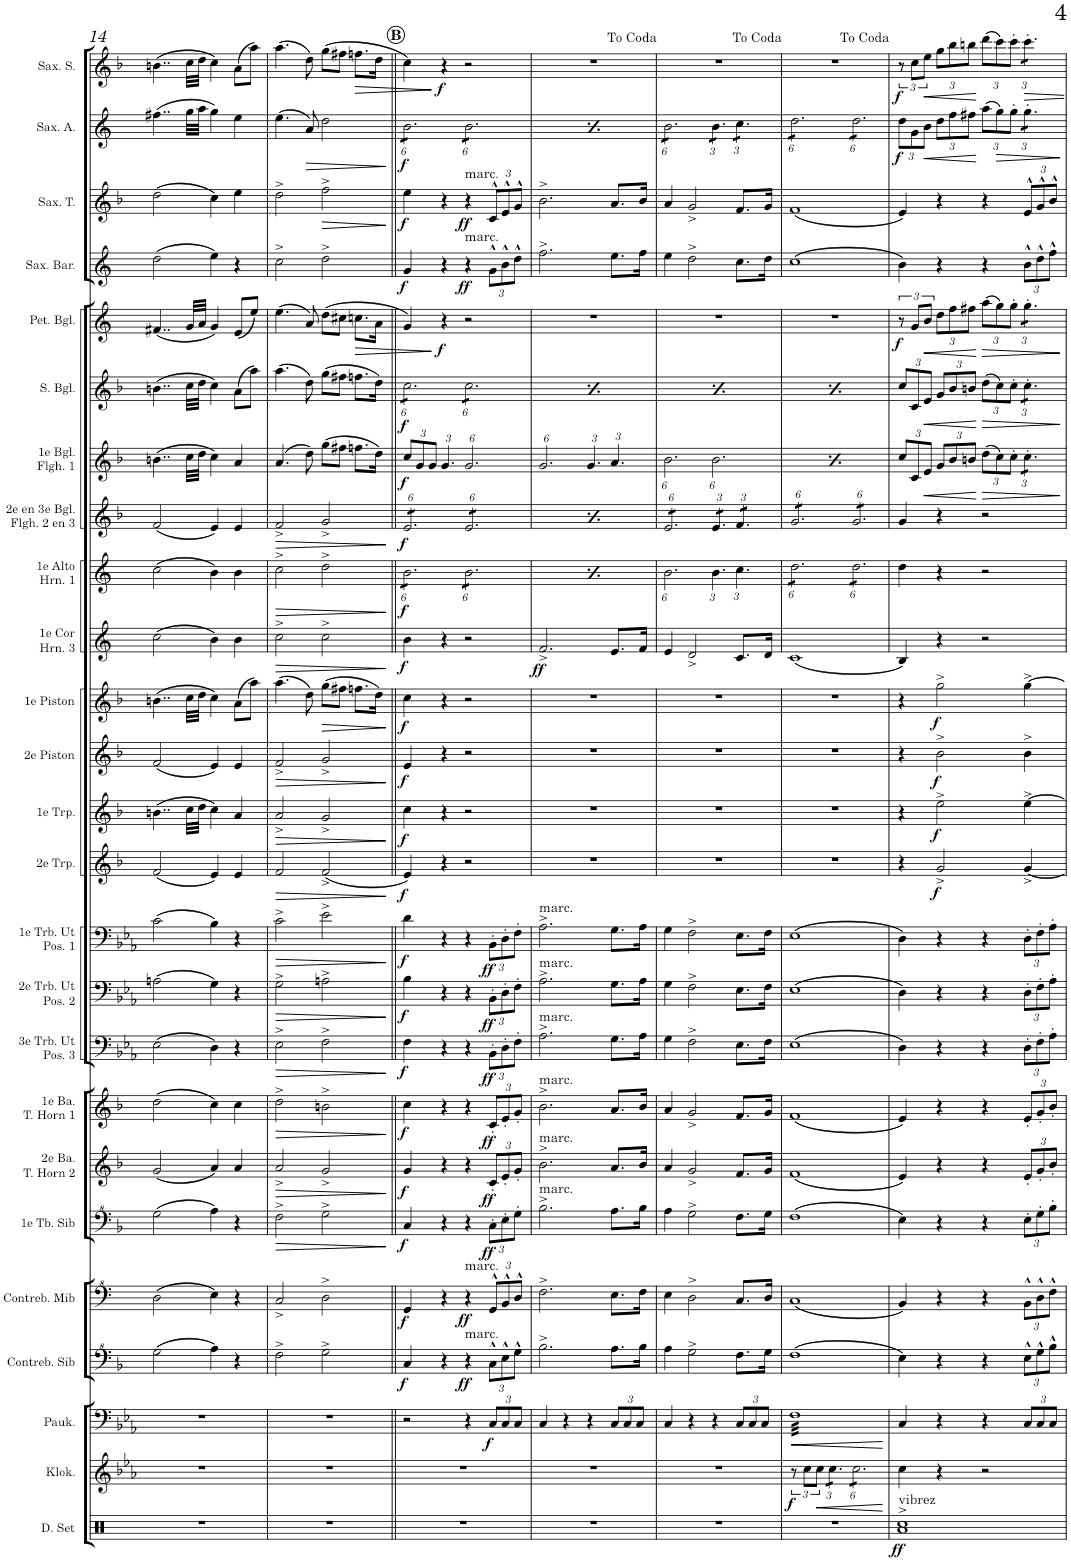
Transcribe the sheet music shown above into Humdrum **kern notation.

**kern	**dynam	**kern	**dynam	**kern	**dynam	**kern	**dynam	**kern	**dynam	**kern	**dynam	**kern	**dynam	**kern	**dynam	**kern	**dynam	**kern	**dynam	**kern	**dynam	**kern	**dynam	**kern	**dynam	**kern	**dynam	**kern	**dynam	**kern	**dynam	**kern	**dynam	**kern	**dynam	**kern	**dynam	**kern	**dynam	**kern	**dynam	**kern	**dynam	**kern	**dynam	**kern	**dynam	**kern	**dynam
*part25	*part25	*part24	*part24	*part23	*part23	*part22	*part22	*part21	*part21	*part20	*part20	*part19	*part19	*part18	*part18	*part17	*part17	*part16	*part16	*part15	*part15	*part14	*part14	*part13	*part13	*part12	*part12	*part11	*part11	*part10	*part10	*part9	*part9	*part8	*part8	*part7	*part7	*part6	*part6	*part5	*part5	*part4	*part4	*part3	*part3	*part2	*part2	*part1	*part1
*staff25	*staff25	*staff24	*staff24	*staff23	*staff23	*staff22	*staff22	*staff21	*staff21	*staff20	*staff20	*staff19	*staff19	*staff18	*staff18	*staff17	*staff17	*staff16	*staff16	*staff15	*staff15	*staff14	*staff14	*staff13	*staff13	*staff12	*staff12	*staff11	*staff11	*staff10	*staff10	*staff9	*staff9	*staff8	*staff8	*staff7	*staff7	*staff6	*staff6	*staff5	*staff5	*staff4	*staff4	*staff3	*staff3	*staff2	*staff2	*staff1	*staff1
*I"Grote Trom	*	*I"Tambour	*	*I"Pauken	*	*I"Contrebasse Sib	*	*I"Contrebasse Mib	*	*I"1e Tuba Sib	*	*I"2e Baryton Tenorhorn 2	*	*I"1e Baryton Tenorhorn 1	*	*I"3e Trombone Ut Posaune 3	*	*I"2e Trombone Ut Posaune 2	*	*I"1e Trombone Ut Posaune 1	*	*I"2e Trompet	*	*I"1e Trompet	*	*I"2e Piston	*	*I"1e Piston	*	*I"1e Cor Horn 3	*	*I"1e Alto Horn 1	*	*I"2e en 3e Bugle Flugelhorn 2 en 3	*	*I"1e Bugle Flugelhorn 1	*	*I"Solo Bugle Fanfare	*	*I"Petite Bugle	*	*I"Saxophoon Baryton	*	*I"Saxophoon Tenor	*	*I"Saxophoon Alt	*	*I"Saxophoon Sopraan	*
*	*	*	*	*I'Pauk.	*	*I'Contreb. Sib	*	*I'Contreb. Mib	*	*I'1e Tb. Sib	*	*I'2e Ba. T. Horn 2	*	*I'1e Ba. T. Horn 1	*	*I'3e Trb. Ut Pos. 3	*	*I'2e Trb. Ut Pos. 2	*	*I'1e Trb. Ut Pos. 1	*	*I'2e Trp.	*	*I'1e Trp.	*	*I'2e Piston	*	*I'1e Piston	*	*I'1e Cor Hrn. 3	*	*I'1e Alto Hrn. 1	*	*I'2e en 3e Bgl. Flgh. 2 en 3	*	*I'1e Bgl. Flgh. 1	*	*I'S. Bgl.	*	*I'Pet. Bgl.	*	*I'Sax. Bar.	*	*I'Sax. T.	*	*I'Sax. A.	*	*I'Sax. S.	*
!!LO:PB:g=z
*clefX	*	*clefG2	*	*clefF4	*	*clefF^4	*	*clefF^4	*	*clefF^4	*	*clefG2	*	*clefG2	*	*clefF4	*	*clefF4	*	*clefF4	*	*clefG2	*	*clefG2	*	*clefG2	*	*clefG2	*	*clefG2	*	*clefG2	*	*clefG2	*	*clefG2	*	*clefG2	*	*clefG2	*	*clefG2	*	*clefG2	*	*clefG2	*	*clefG2	*
*	*	*Trd-14c-24	*	*	*	*Trd15c26	*	*Trd12c21	*	*Trd8c14	*	*Trd8c14	*	*Trd8c14	*	*	*	*	*	*	*	*Trd1c2	*	*Trd1c2	*	*Trd1c2	*	*Trd1c2	*	*Trd5c9	*	*Trd5c9	*	*Trd1c2	*	*Trd1c2	*	*Trd1c2	*	*Trd-2c-3	*	*Trd12c21	*	*Trd8c14	*	*Trd5c9	*	*Trd1c2	*
*k[]	*	*k[b-e-a-]	*	*k[b-e-a-]	*	*k[b-]	*	*k[]	*	*k[b-]	*	*k[b-]	*	*k[b-]	*	*k[b-e-a-]	*	*k[b-e-a-]	*	*k[b-e-a-]	*	*k[b-]	*	*k[b-]	*	*k[b-]	*	*k[b-]	*	*k[]	*	*k[]	*	*k[b-]	*	*k[b-]	*	*k[b-]	*	*k[]	*	*k[]	*	*k[b-]	*	*k[]	*	*k[b-]	*
*M2/2	*	*M2/2	*	*M2/2	*	*M2/2	*	*M2/2	*	*M2/2	*	*M2/2	*	*M2/2	*	*M2/2	*	*M2/2	*	*M2/2	*	*M2/2	*	*M2/2	*	*M2/2	*	*M2/2	*	*M2/2	*	*M2/2	*	*M2/2	*	*M2/2	*	*M2/2	*	*M2/2	*	*M2/2	*	*M2/2	*	*M2/2	*	*M2/2	*
*met(c|)	*	*met(c|)	*	*met(c|)	*	*met(c|)	*	*met(c|)	*	*met(c|)	*	*met(c|)	*	*met(c|)	*	*met(c|)	*	*met(c|)	*	*met(c|)	*	*met(c|)	*	*met(c|)	*	*met(c|)	*	*met(c|)	*	*met(c|)	*	*met(c|)	*	*met(c|)	*	*met(c|)	*	*met(c|)	*	*met(c|)	*	*met(c|)	*	*met(c|)	*	*met(c|)	*	*met(c|)	*
=14	=14	=14	=14	=14	=14	=14	=14	=14	=14	=14	=14	=14	=14	=14	=14	=14	=14	=14	=14	=14	=14	=14	=14	=14	=14	=14	=14	=14	=14	=14	=14	=14	=14	=14	=14	=14	=14	=14	=14	=14	=14	=14	=14	=14	=14	=14	=14	=14	=14
1r	.	1r	.	1r	.	(2g\	.	(2d\	.	(2g\	.	(2g/	.	(2dd\	.	(2E-\	.	(2An\	.	(2c\	.	(2f/	.	(4..bn\	.	(2f/	.	(4..bn\	.	(2cc\	.	(2cc\	.	(2f/	.	(4..bn\	.	(4..bn\	.	(4..f#X/	.	(2dd\	.	(2dd\	.	(4..ff#X\	.	(4..bn\	.
.	.	.	.	.	.	.	.	.	.	.	.	.	.	.	.	.	.	.	.	.	.	.	.	32cc\LLL	.	.	.	32cc\LLL	.	.	.	.	.	.	.	32cc\LLL	.	32cc\LLL	.	32g/LLL	.	.	.	.	.	32gg\LLL	.	32cc\LLL	.
.	.	.	.	.	.	.	.	.	.	.	.	.	.	.	.	.	.	.	.	.	.	.	.	32dd\JJJ	.	.	.	32dd\JJJ	.	.	.	.	.	.	.	32dd\JJJ	.	32dd\JJJ	.	32a/JJJ	.	.	.	.	.	32aa\JJJ	.	32dd\JJJ	.
.	.	.	.	.	.	4a\)	.	4e\)	.	4a\)	.	4a/)	.	4cc\)	.	4D\)	.	4G\)	.	4B-\)	.	4e/)	.	4cc\)	.	4e/)	.	4cc\)	.	4b\)	.	4b\)	.	4e/)	.	4cc\)	.	4cc\)	.	4g/)	.	4ee\)	.	4cc\)	.	4gg\)	.	4cc\)	.
.	.	.	.	.	.	4r	.	4r	.	4r	.	4a/	.	4cc\	.	4r	.	4r	.	4r	.	4e/	.	4a/	.	4e/	.	(8a\L	.	4b\	.	4b\	.	4e/	.	4a/	.	(8a\L	.	(8e/L	.	4r	.	4ee\	.	4ee\	.	(8a\L	.
.	.	.	.	.	.	.	.	.	.	.	.	.	.	.	.	.	.	.	.	.	.	.	.	.	.	.	.	8aa\J)	.	.	.	.	.	.	.	.	.	8aa\J)	.	8ee/J)	.	.	.	.	.	.	.	8aa\J)	.
=15	=15	=15	=15	=15	=15	=15	=15	=15	=15	=15	=15	=15	=15	=15	=15	=15	=15	=15	=15	=15	=15	=15	=15	=15	=15	=15	=15	=15	=15	=15	=15	=15	=15	=15	=15	=15	=15	=15	=15	=15	=15	=15	=15	=15	=15	=15	=15	=15	=15
!	!	!	!	!	!	!	!	!	!	!	!LO:HP:b	!	!LO:HP:b	!	!LO:HP:b	!	!LO:HP:b	!	!LO:HP:b	!	!LO:HP:b	!	!LO:HP:b	!	!LO:HP:b	!	!LO:HP:b	!	!	!	!LO:HP:b	!	!LO:HP:b	!	!LO:HP:b	!	!	!	!	!	!	!	!	!	!	!	!	!	!
1r	.	1r	.	1r	.	2f^\	.	2c^/	.	2f^\	>	2a^/	>	2dd^\	>	2E-^\	>	2G^\	>	2c^\	>	2f/	>	2a^/	>	2f^/	>	(4.aa\	.	2cc^\	>	2cc^\	>	2f^/	>	(4.a/	.	(4.aa\	.	(4.ee\	.	2cc^\	.	2dd^\	.	(4.ee\	.	(4.aa\	.
!	!	!	!	!	!	!	!	!	!	!	!	!	!	!	!	!	!	!	!	!	!	!	!	!	!	!	!	!	!	!	!	!	!	!	!	!	!	!	!	!	!	!	!	!	!	!	!LO:HP:b	!	!
.	.	.	.	.	.	.	.	.	.	.	.	.	.	.	.	.	.	.	.	.	.	.	.	.	.	.	.	8dd\)	.	.	.	.	.	.	.	8dd\)	.	8dd\)	.	8a/)	.	.	.	.	.	8a/)	>	8dd\)	.
!	!	!	!	!	!	!	!	!	!	!	!	!	!	!	!	!	!	!	!	!	!	!	!	!	!	!	!	!	!LO:HP:b	!	!	!	!	!	!	!	!	!	!	!	!	!	!	!	!LO:HP:b	!	!	!	!
.	.	.	.	.	.	2g^\	.	2d^\	.	2g^\	.	2g^/	.	2bn^\	.	2F^\	.	2An^\	.	2e-^\	.	(2f^/	.	2g^/	.	2g^/	.	(8gg\L	>	2cc^\	.	2dd^\	.	2g^/	.	(8gg\L	.	(8gg\L	.	(8dd\L	.	2dd^\	.	2ff^\	>	2dd\	.	(8gg\L	.
.	.	.	.	.	.	.	.	.	.	.	.	.	.	.	.	.	.	.	.	.	.	.	.	.	.	.	.	8ff#X\J	.	.	.	.	.	.	.	8ff#X\J	.	8ff#X\J	.	8cc#X\J	.	.	.	.	.	.	.	8ff#X\J	.
!	!	!	!	!	!	!	!	!	!	!	!	!	!	!	!	!	!	!	!	!	!	!	!	!	!	!	!	!	!	!	!	!	!	!	!	!	!	!	!	!	!LO:HP:b	!	!	!	!	!	!	!	!LO:HP:b
.	.	.	.	.	.	.	.	.	.	.	.	.	.	.	.	.	.	.	.	.	.	.	.	.	.	.	.	8.ffn\L	.	.	.	.	.	.	.	8.ffn\L	.	8.ffn\L	.	8.ccn\L	>	.	.	.	.	.	.	8.ffn\L	>
.	.	.	.	.	.	.	.	.	.	.	.	.	.	.	.	.	.	.	.	.	.	.	.	.	.	.	.	16dd\Jk)	.	.	.	.	.	.	.	16dd\Jk)	.	16dd\Jk)	.	16a\Jk	.	.	.	.	.	.	.	16dd\Jk	.
.	.	.	.	.	.	.	.	.	.	.	]	.	]	.	]	.	]	.	]	.	]	.	]	.	]	.	]	.	]	.	]	.	]	.	]	.	.	.	.	.	.	.	.	.	]	.	]	.	.
!!LO:REH:place=s1:a:B:cj:enc=circle:fs=12:t=B
=16||	=16||	=16||	=16||	=16||	=16||	=16||	=16||	=16||	=16||	=16||	=16||	=16||	=16||	=16||	=16||	=16||	=16||	=16||	=16||	=16||	=16||	=16||	=16||	=16||	=16||	=16||	=16||	=16||	=16||	=16||	=16||	=16||	=16||	=16||	=16||	=16||	=16||	=16||	=16||	=16||	=16||	=16||	=16||	=16||	=16||	=16||	=16||	=16||	=16||
*	*	*	*	*	*	*	*	*	*	*	*	*	*	*	*	*	*	*	*	*	*	*	*	*	*	*	*	*	*	*	*	*	*	*	*	*Xbrackettup	*	*	*	*	*	*	*	*	*	*	*	*	*
!	!	!	!	!	!	!	!LO:DY:b	!	!LO:DY:b	!	!LO:DY:b	!	!LO:DY:b	!	!LO:DY:b	!	!LO:DY:b	!	!LO:DY:b	!	!LO:DY:b	!	!LO:DY:b	!	!LO:DY:b	!	!LO:DY:b	!	!LO:DY:b	!	!LO:DY:b	!	!LO:DY:b	!	!LO:DY:b	!	!LO:DY:b	!	!LO:DY:b	!	!	!	!LO:DY:b	!	!LO:DY:b	!	!LO:DY:b	!	!
*	*	*	*	*	*	*	*	*	*	*	*	*	*	*	*	*	*	*	*	*	*	*	*	*	*	*	*	*	*	*	*	*tremolo	*	*	*	*	*	*	*	*	*	*	*	*	*	*	*	*	*
*	*	*	*	*	*	*	*	*	*	*	*	*	*	*	*	*	*	*	*	*	*	*	*	*	*	*	*	*	*	*	*	*	*	*tremolo	*	*	*	*	*	*	*	*	*	*	*	*	*	*	*
*	*	*	*	*	*	*	*	*	*	*	*	*	*	*	*	*	*	*	*	*	*	*	*	*	*	*	*	*	*	*	*	*	*	*	*	*	*	*tremolo	*	*	*	*	*	*	*	*	*	*	*
*	*	*	*	*	*	*	*	*	*	*	*	*	*	*	*	*	*	*	*	*	*	*	*	*	*	*	*	*	*	*	*	*	*	*	*	*	*	*	*	*	*	*	*	*	*	*tremolo	*	*	*
1r	.	1r	.	2r	.	4c/	f	4G/	f	4c/	f	4g/	f	4cc\	f	4F\	f	4B-\	f	4d\	f	4e/)	f	4cc\	f	4e/	f	4cc\	f	4b\	f	12b\L	f	12e/L	f	12cc/L	f	12cc\L	f	4g/)	.	4g/	f	4ee\	f	12b\L	f	4cc\)	.
.	.	.	.	.	.	.	.	.	.	.	.	.	.	.	.	.	.	.	.	.	.	.	.	.	.	.	.	.	.	.	.	12b\	.	12e/	.	12g/	.	12cc\	.	.	.	.	.	.	.	12b\	.	.	.
.	.	.	.	.	.	.	.	.	.	.	.	.	.	.	.	.	.	.	.	.	.	.	.	.	.	.	.	.	.	.	.	12b\	.	12e/	.	12g/J	.	12cc\	.	.	.	.	.	.	.	12b\	.	.	.
!	!	!	!	!	!	!	!	!	!	!	!	!	!	!	!	!	!	!	!	!	!	!	!	!	!	!	!	!	!	!	!	!	!	!	!	!	!	!	!	!	!LO:DY:n=1:b	!	!	!	!	!	!	!	!LO:DY:n=1:b
.	.	.	.	.	.	4r	.	4r	.	4r	.	4r	.	4r	.	4r	.	4r	.	4r	.	4r	.	4r	.	4r	.	4r	.	4r	.	12b\	.	12e/	.	6.g/	.	12cc\	.	4r	] f	4r	.	4r	.	12b\	.	4r	] f
.	.	.	.	.	.	.	.	.	.	.	.	.	.	.	.	.	.	.	.	.	.	.	.	.	.	.	.	.	.	.	.	12b\	.	12e/	.	.	.	12cc\	.	.	.	.	.	.	.	12b\	.	.	.
.	.	.	.	.	.	.	.	.	.	.	.	.	.	.	.	.	.	.	.	.	.	.	.	.	.	.	.	.	.	.	.	12b\J	.	12e/J	.	.	.	12cc\J	.	.	.	.	.	.	.	12b\J	.	.	.
!	!	!	!	!	!	!	!	!	!	!	!	!	!	!	!	!	!	!	!	!	!	!	!	!	!	!	!	!	!	!	!	!	!	!	!	!	!	!	!	!	!	!	!	!LO:TX:a:t=marc.	!	!	!	!	!
!	!	!	!	!	!	!	!	!	!	!	!	!	!	!	!	!	!	!	!	!	!	!	!	!	!	!	!	!	!	!	!	!	!	!	!	!	!	!	!	!	!	!LO:TX:a:t=marc.	!	!	!	!	!	!	!
!	!	!	!	!	!	!	!	!LO:TX:a:t=marc.	!	!	!	!	!	!	!	!	!	!	!	!	!	!	!	!	!	!	!	!	!	!	!	!	!	!	!	!	!	!	!	!	!	!	!	!	!	!	!	!	!
!	!	!	!	!	!	!LO:TX:a:t=marc.	!	!	!	!	!	!	!	!	!	!	!	!	!	!	!	!	!	!	!	!	!	!	!	!	!	!	!	!	!	!	!	!	!	!	!	!	!	!	!	!	!	!	!
!	!	!	!	!	!	!	!LO:DY:b	!	!LO:DY:b	!	!	!	!	!	!	!	!	!	!	!	!	!	!	!	!	!	!	!	!	!	!	!	!	!	!	!	!	!	!	!	!	!	!LO:DY:b	!	!LO:DY:b	!	!	!	!
.	.	.	.	4r	.	4r	ff	4r	ff	4r	.	4r	.	4r	.	4r	.	4r	.	4r	.	2r	.	2r	.	2r	.	2r	.	2r	.	12b\L	.	12e/L	.	3.g/	.	12cc\L	.	2r	.	4r	ff	4r	ff	12b\L	.	2r	.
.	.	.	.	.	.	.	.	.	.	.	.	.	.	.	.	.	.	.	.	.	.	.	.	.	.	.	.	.	.	.	.	12b\	.	12e/	.	.	.	12cc\	.	.	.	.	.	.	.	12b\	.	.	.
.	.	.	.	.	.	.	.	.	.	.	.	.	.	.	.	.	.	.	.	.	.	.	.	.	.	.	.	.	.	.	.	12b\	.	12e/	.	.	.	12cc\	.	.	.	.	.	.	.	12b\	.	.	.
*	*	*	*	*Xbrackettup	*	*Xbrackettup	*	*Xbrackettup	*	*Xbrackettup	*	*Xbrackettup	*	*Xbrackettup	*	*Xbrackettup	*	*Xbrackettup	*	*Xbrackettup	*	*	*	*	*	*	*	*	*	*	*	*	*	*	*	*	*	*	*	*	*	*Xbrackettup	*	*Xbrackettup	*	*	*	*	*
!	!	!	!	!	!LO:DY:b	!	!	!	!	!	!LO:DY:b	!	!LO:DY:b	!	!LO:DY:b	!	!LO:DY:b	!	!LO:DY:b	!	!LO:DY:b	!	!	!	!	!	!	!	!	!	!	!	!	!	!	!	!	!	!	!	!	!	!	!	!	!	!	!	!
.	.	.	.	12C/L	f	12c^^\L	.	12G^^/L	.	12c'\L	ff	12c'/L	ff	12c'/L	ff	12BB-'\L	ff	12BB-'\L	ff	12BB-'\L	ff	.	.	.	.	.	.	.	.	.	.	12b\	.	12e/	.	.	.	12cc\	.	.	.	12g^^\L	.	12c^^/L	.	12b\	.	.	.
.	.	.	.	12C/	.	12e^^\	.	12B^^/	.	12e'\	.	12e'/	.	12e'/	.	12D'\	.	12D'\	.	12D'\	.	.	.	.	.	.	.	.	.	.	.	12b\	.	12e/	.	.	.	12cc\	.	.	.	12b^^\	.	12e^^/	.	12b\	.	.	.
.	.	.	.	12C/J	.	12g^^\J	.	12d^^/J	.	12g'\J	.	12g'/J	.	12g'/J	.	12F'\J	.	12F'\J	.	12F'\J	.	.	.	.	.	.	.	.	.	.	.	12b\J	.	12e/J	.	.	.	12cc\J	.	.	.	12dd^^\J	.	12g^^/J	.	12b\J	.	.	.
=17	=17	=17	=17	=17	=17	=17	=17	=17	=17	=17	=17	=17	=17	=17	=17	=17	=17	=17	=17	=17	=17	=17	=17	=17	=17	=17	=17	=17	=17	=17	=17	=17	=17	=17	=17	=17	=17	=17	=17	=17	=17	=17	=17	=17	=17	=17	=17	=17	=17
!	!	!	!	!	!	!	!	!	!	!	!	!	!	!	!	!	!	!	!	!LO:TX:a:t=marc.	!	!	!	!	!	!	!	!	!	!	!	!	!	!	!	!	!	!	!	!	!	!	!	!	!	!	!	!	!
!	!	!	!	!	!	!	!	!	!	!	!	!	!	!	!	!	!	!LO:TX:a:t=marc.	!	!	!	!	!	!	!	!	!	!	!	!	!	!	!	!	!	!	!	!	!	!	!	!	!	!	!	!	!	!	!
!	!	!	!	!	!	!	!	!	!	!	!	!	!	!	!	!LO:TX:a:t=marc.	!	!	!	!	!	!	!	!	!	!	!	!	!	!	!	!	!	!	!	!	!	!	!	!	!	!	!	!	!	!	!	!	!
!	!	!	!	!	!	!	!	!	!	!	!	!	!	!LO:TX:a:t=marc.	!	!	!	!	!	!	!	!	!	!	!	!	!	!	!	!	!	!	!	!	!	!	!	!	!	!	!	!	!	!	!	!	!	!	!
!	!	!	!	!	!	!	!	!	!	!	!	!LO:TX:a:t=marc.	!	!	!	!	!	!	!	!	!	!	!	!	!	!	!	!	!	!	!	!	!	!	!	!	!	!	!	!	!	!	!	!	!	!	!	!	!
!	!	!	!	!	!	!	!	!	!	!LO:TX:a:t=marc.	!	!	!	!	!	!	!	!	!	!	!	!	!	!	!	!	!	!	!	!	!	!	!	!	!	!	!	!	!	!	!	!	!	!	!	!	!	!	!
!	!	!	!	!	!	!	!	!	!	!	!	!	!	!	!	!	!	!	!	!	!	!	!	!	!	!	!	!	!	!	!LO:DY:b	!	!LO:DY:b	!	!LO:DY:b	!	!	!	!LO:DY:b	!	!	!	!	!	!	!	!LO:DY:b	!	!
1r	.	1r	.	4C/	.	2.b-^\	.	2.f^\	.	2.b-^\	.	2.b-^\	.	2.b-^\	.	2.A-^\	.	2.A-^\	.	2.A-^\	.	1r	.	1r	.	1r	.	1r	.	2.f^/	ff	12b\L	f	12e/L	f	3.g/	.	12cc\L	f	1r	.	2.ff^\	.	2.b-^\	.	12b\L	f	1r	.
.	.	.	.	.	.	.	.	.	.	.	.	.	.	.	.	.	.	.	.	.	.	.	.	.	.	.	.	.	.	.	.	12b\	.	12e/	.	.	.	12cc\	.	.	.	.	.	.	.	12b\	.	.	.
.	.	.	.	.	.	.	.	.	.	.	.	.	.	.	.	.	.	.	.	.	.	.	.	.	.	.	.	.	.	.	.	12b\	.	12e/	.	.	.	12cc\	.	.	.	.	.	.	.	12b\	.	.	.
.	.	.	.	4r	.	.	.	.	.	.	.	.	.	.	.	.	.	.	.	.	.	.	.	.	.	.	.	.	.	.	.	12b\	.	12e/	.	.	.	12cc\	.	.	.	.	.	.	.	12b\	.	.	.
.	.	.	.	.	.	.	.	.	.	.	.	.	.	.	.	.	.	.	.	.	.	.	.	.	.	.	.	.	.	.	.	12b\	.	12e/	.	.	.	12cc\	.	.	.	.	.	.	.	12b\	.	.	.
.	.	.	.	.	.	.	.	.	.	.	.	.	.	.	.	.	.	.	.	.	.	.	.	.	.	.	.	.	.	.	.	12b\J	.	12e/J	.	.	.	12cc\J	.	.	.	.	.	.	.	12b\J	.	.	.
.	.	.	.	4r	.	.	.	.	.	.	.	.	.	.	.	.	.	.	.	.	.	.	.	.	.	.	.	.	.	.	.	12b\L	.	12e/L	.	6.g/	.	12cc\L	.	.	.	.	.	.	.	12b\L	.	.	.
.	.	.	.	.	.	.	.	.	.	.	.	.	.	.	.	.	.	.	.	.	.	.	.	.	.	.	.	.	.	.	.	12b\	.	12e/	.	.	.	12cc\	.	.	.	.	.	.	.	12b\	.	.	.
.	.	.	.	.	.	.	.	.	.	.	.	.	.	.	.	.	.	.	.	.	.	.	.	.	.	.	.	.	.	.	.	12b\	.	12e/	.	.	.	12cc\	.	.	.	.	.	.	.	12b\	.	.	.
.	.	.	.	12C/L	.	8.a\L	.	8.e\L	.	8.a\L	.	8.a/L	.	8.a/L	.	8.G\L	.	8.G\L	.	8.G\L	.	.	.	.	.	.	.	.	.	8.e/L	.	12b\	.	12e/	.	6.a/	.	12cc\	.	.	.	8.ee\L	.	8.a/L	.	12b\	.	.	.
.	.	.	.	12C/	.	.	.	.	.	.	.	.	.	.	.	.	.	.	.	.	.	.	.	.	.	.	.	.	.	.	.	12b\	.	12e/	.	.	.	12cc\	.	.	.	.	.	.	.	12b\	.	.	.
.	.	.	.	12C/J	.	.	.	.	.	.	.	.	.	.	.	.	.	.	.	.	.	.	.	.	.	.	.	.	.	.	.	12b\J	.	12e/J	.	.	.	12cc\J	.	.	.	.	.	.	.	12b\J	.	.	.
*	*	*	*	*	*	*	*	*	*	*	*	*	*	*	*	*	*	*	*	*	*	*	*	*	*	*	*	*	*	*	*	*Xtremolo	*	*	*	*	*	*	*	*	*	*	*	*	*	*	*	*	*
.	.	.	.	.	.	16b-\Jk	.	16f\Jk	.	16b-\Jk	.	16b-/Jk	.	16b-/Jk	.	16A-\Jk	.	16A-\Jk	.	16A-\Jk	.	.	.	.	.	.	.	.	.	16f/Jk	.	.	.	.	.	.	.	.	.	.	.	16ff\Jk	.	16b-/Jk	.	.	.	.	.
=18	=18	=18	=18	=18	=18	=18	=18	=18	=18	=18	=18	=18	=18	=18	=18	=18	=18	=18	=18	=18	=18	=18	=18	=18	=18	=18	=18	=18	=18	=18	=18	=18	=18	=18	=18	=18	=18	=18	=18	=18	=18	=18	=18	=18	=18	=18	=18	=18	=18
!	!	!	!	!	!	!	!	!	!	!	!	!	!	!	!	!	!	!	!	!	!	!	!	!	!	!	!	!	!	!	!	!	!	!	!	!	!	!	!LO:DY:b	!	!	!	!	!	!	!	!	!	!
1r	.	1r	.	4C/	.	4a\	.	4e\	.	4a\	.	4a/	.	4a/	.	4G\	.	4G\	.	4G\	.	1r	.	1r	.	1r	.	1r	.	4e/	.	3.b\	.	12e/L	.	3.b-\	.	12cc\L	f	1r	.	4ee\	.	4a/	.	12b\L	.	1r	.
.	.	.	.	.	.	.	.	.	.	.	.	.	.	.	.	.	.	.	.	.	.	.	.	.	.	.	.	.	.	.	.	.	.	12e/	.	.	.	12cc\	.	.	.	.	.	.	.	12b\	.	.	.
.	.	.	.	.	.	.	.	.	.	.	.	.	.	.	.	.	.	.	.	.	.	.	.	.	.	.	.	.	.	.	.	.	.	12e/	.	.	.	12cc\	.	.	.	.	.	.	.	12b\	.	.	.
.	.	.	.	4r	.	2g^\	.	2d^\	.	2g^\	.	2g^/	.	2g^/	.	2F^\	.	2F^\	.	2F^\	.	.	.	.	.	.	.	.	.	2d^/	.	.	.	12e/	.	.	.	12cc\	.	.	.	2dd^\	.	2g^/	.	12b\	.	.	.
.	.	.	.	.	.	.	.	.	.	.	.	.	.	.	.	.	.	.	.	.	.	.	.	.	.	.	.	.	.	.	.	.	.	12e/	.	.	.	12cc\	.	.	.	.	.	.	.	12b\	.	.	.
.	.	.	.	.	.	.	.	.	.	.	.	.	.	.	.	.	.	.	.	.	.	.	.	.	.	.	.	.	.	.	.	.	.	12e/J	.	.	.	12cc\J	.	.	.	.	.	.	.	12b\J	.	.	.
.	.	.	.	4r	.	.	.	.	.	.	.	.	.	.	.	.	.	.	.	.	.	.	.	.	.	.	.	.	.	.	.	6.b\	.	12e/L	.	3.b-\	.	12cc\L	.	.	.	.	.	.	.	12b\L	.	.	.
.	.	.	.	.	.	.	.	.	.	.	.	.	.	.	.	.	.	.	.	.	.	.	.	.	.	.	.	.	.	.	.	.	.	12e/	.	.	.	12cc\	.	.	.	.	.	.	.	12b\	.	.	.
.	.	.	.	.	.	.	.	.	.	.	.	.	.	.	.	.	.	.	.	.	.	.	.	.	.	.	.	.	.	.	.	.	.	12e/J	.	.	.	12cc\	.	.	.	.	.	.	.	12b\J	.	.	.
.	.	.	.	12C/L	.	8.f\L	.	8.c/L	.	8.f\L	.	8.f/L	.	8.f/L	.	8.E-\L	.	8.E-\L	.	8.E-\L	.	.	.	.	.	.	.	.	.	8.c/L	.	6.cc\	.	12f/L	.	.	.	12cc\	.	.	.	8.cc\L	.	8.f/L	.	12cc\L	.	.	.
.	.	.	.	12C/	.	.	.	.	.	.	.	.	.	.	.	.	.	.	.	.	.	.	.	.	.	.	.	.	.	.	.	.	.	12f/	.	.	.	12cc\	.	.	.	.	.	.	.	12cc\	.	.	.
.	.	.	.	12C/J	.	.	.	.	.	.	.	.	.	.	.	.	.	.	.	.	.	.	.	.	.	.	.	.	.	.	.	.	.	12f/J	.	.	.	12cc\J	.	.	.	.	.	.	.	12cc\J	.	.	.
.	.	.	.	.	.	16g\Jk	.	16d/Jk	.	16g\Jk	.	16g/Jk	.	16g/Jk	.	16F\Jk	.	16F\Jk	.	16F\Jk	.	.	.	.	.	.	.	.	.	16d/Jk	.	.	.	.	.	.	.	.	.	.	.	16dd\Jk	.	16g/Jk	.	.	.	.	.
=19	=19	=19	=19	=19	=19	=19	=19	=19	=19	=19	=19	=19	=19	=19	=19	=19	=19	=19	=19	=19	=19	=19	=19	=19	=19	=19	=19	=19	=19	=19	=19	=19	=19	=19	=19	=19	=19	=19	=19	=19	=19	=19	=19	=19	=19	=19	=19	=19	=19
!	!	!	!LO:DY:b	!	!LO:HP:b	!	!	!	!	!	!	!	!	!	!	!	!	!	!	!	!	!	!	!	!	!	!	!	!	!	!	!	!	!	!	!	!	!	!LO:DY:b	!	!	!	!	!	!	!	!	!	!
*	*	*	*	*tremolo	*	*	*	*	*	*	*	*	*	*	*	*	*	*	*	*	*	*	*	*	*	*	*	*	*	*	*	*	*	*	*	*	*	*	*	*	*	*	*	*	*	*	*	*	*
*	*	*	*	*	*	*	*	*	*	*	*	*	*	*	*	*	*	*	*	*	*	*	*	*	*	*	*	*	*	*	*	*tremolo	*	*	*	*	*	*	*	*	*	*	*	*	*	*	*	*	*
1r	.	12r	f	32FLLL	<	(1f	.	(1c	.	(1f	.	(1f	.	(1f	.	(1E-	.	(1E-	.	(1E-	.	1r	.	1r	.	1r	.	1r	.	(1c	.	12dd\L	.	12g/L	.	3.b-\	.	12cc\L	f	1r	.	(1cc	.	(1f	.	12dd\L	.	1r	.
.	.	.	.	32F	.	.	.	.	.	.	.	.	.	.	.	.	.	.	.	.	.	.	.	.	.	.	.	.	.	.	.	.	.	.	.	.	.	.	.	.	.	.	.	.	.	.	.	.	.
.	.	.	.	32F	.	.	.	.	.	.	.	.	.	.	.	.	.	.	.	.	.	.	.	.	.	.	.	.	.	.	.	.	.	.	.	.	.	.	.	.	.	.	.	.	.	.	.	.	.
.	.	12cc\L	.	.	.	.	.	.	.	.	.	.	.	.	.	.	.	.	.	.	.	.	.	.	.	.	.	.	.	.	.	12dd\	.	12g/	.	.	.	12cc\	.	.	.	.	.	.	.	12dd\	.	.	.
.	.	.	.	32F	.	.	.	.	.	.	.	.	.	.	.	.	.	.	.	.	.	.	.	.	.	.	.	.	.	.	.	.	.	.	.	.	.	.	.	.	.	.	.	.	.	.	.	.	.
.	.	.	.	32F	.	.	.	.	.	.	.	.	.	.	.	.	.	.	.	.	.	.	.	.	.	.	.	.	.	.	.	.	.	.	.	.	.	.	.	.	.	.	.	.	.	.	.	.	.
.	.	.	.	32F	.	.	.	.	.	.	.	.	.	.	.	.	.	.	.	.	.	.	.	.	.	.	.	.	.	.	.	.	.	.	.	.	.	.	.	.	.	.	.	.	.	.	.	.	.
!	!	!	!LO:HP:b	!	!	!	!	!	!	!	!	!	!	!	!	!	!	!	!	!	!	!	!	!	!	!	!	!	!	!	!	!	!	!	!	!	!	!	!	!	!	!	!	!	!	!	!	!	!
.	.	12cc\J	<	.	.	.	.	.	.	.	.	.	.	.	.	.	.	.	.	.	.	.	.	.	.	.	.	.	.	.	.	12dd\	.	12g/	.	.	.	12cc\	.	.	.	.	.	.	.	12dd\	.	.	.
.	.	.	.	32F	.	.	.	.	.	.	.	.	.	.	.	.	.	.	.	.	.	.	.	.	.	.	.	.	.	.	.	.	.	.	.	.	.	.	.	.	.	.	.	.	.	.	.	.	.
.	.	.	.	32F	.	.	.	.	.	.	.	.	.	.	.	.	.	.	.	.	.	.	.	.	.	.	.	.	.	.	.	.	.	.	.	.	.	.	.	.	.	.	.	.	.	.	.	.	.
*	*	*tremolo	*	*	*	*	*	*	*	*	*	*	*	*	*	*	*	*	*	*	*	*	*	*	*	*	*	*	*	*	*	*	*	*	*	*	*	*	*	*	*	*	*	*	*	*	*	*	*
.	.	12cc\L	.	32F	.	.	.	.	.	.	.	.	.	.	.	.	.	.	.	.	.	.	.	.	.	.	.	.	.	.	.	12dd\	.	12g/	.	.	.	12cc\	.	.	.	.	.	.	.	12dd\	.	.	.
.	.	.	.	32F	.	.	.	.	.	.	.	.	.	.	.	.	.	.	.	.	.	.	.	.	.	.	.	.	.	.	.	.	.	.	.	.	.	.	.	.	.	.	.	.	.	.	.	.	.
.	.	.	.	32F	.	.	.	.	.	.	.	.	.	.	.	.	.	.	.	.	.	.	.	.	.	.	.	.	.	.	.	.	.	.	.	.	.	.	.	.	.	.	.	.	.	.	.	.	.
.	.	12cc\	.	.	.	.	.	.	.	.	.	.	.	.	.	.	.	.	.	.	.	.	.	.	.	.	.	.	.	.	.	12dd\	.	12g/	.	.	.	12cc\	.	.	.	.	.	.	.	12dd\	.	.	.
.	.	.	.	32F	.	.	.	.	.	.	.	.	.	.	.	.	.	.	.	.	.	.	.	.	.	.	.	.	.	.	.	.	.	.	.	.	.	.	.	.	.	.	.	.	.	.	.	.	.
.	.	.	.	32F	.	.	.	.	.	.	.	.	.	.	.	.	.	.	.	.	.	.	.	.	.	.	.	.	.	.	.	.	.	.	.	.	.	.	.	.	.	.	.	.	.	.	.	.	.
.	.	.	.	32F	.	.	.	.	.	.	.	.	.	.	.	.	.	.	.	.	.	.	.	.	.	.	.	.	.	.	.	.	.	.	.	.	.	.	.	.	.	.	.	.	.	.	.	.	.
.	.	12cc\J	.	.	.	.	.	.	.	.	.	.	.	.	.	.	.	.	.	.	.	.	.	.	.	.	.	.	.	.	.	12dd\J	.	12g/J	.	.	.	12cc\J	.	.	.	.	.	.	.	12dd\J	.	.	.
.	.	.	.	32F	.	.	.	.	.	.	.	.	.	.	.	.	.	.	.	.	.	.	.	.	.	.	.	.	.	.	.	.	.	.	.	.	.	.	.	.	.	.	.	.	.	.	.	.	.
.	.	.	.	32F	.	.	.	.	.	.	.	.	.	.	.	.	.	.	.	.	.	.	.	.	.	.	.	.	.	.	.	.	.	.	.	.	.	.	.	.	.	.	.	.	.	.	.	.	.
.	.	12cc\L	.	32F	.	.	.	.	.	.	.	.	.	.	.	.	.	.	.	.	.	.	.	.	.	.	.	.	.	.	.	12dd\L	.	12g/L	.	3.b-\	.	12cc\L	.	.	.	.	.	.	.	12dd\L	.	.	.
.	.	.	.	32F	.	.	.	.	.	.	.	.	.	.	.	.	.	.	.	.	.	.	.	.	.	.	.	.	.	.	.	.	.	.	.	.	.	.	.	.	.	.	.	.	.	.	.	.	.
.	.	.	.	32F	.	.	.	.	.	.	.	.	.	.	.	.	.	.	.	.	.	.	.	.	.	.	.	.	.	.	.	.	.	.	.	.	.	.	.	.	.	.	.	.	.	.	.	.	.
.	.	12cc\	.	.	.	.	.	.	.	.	.	.	.	.	.	.	.	.	.	.	.	.	.	.	.	.	.	.	.	.	.	12dd\	.	12g/	.	.	.	12cc\	.	.	.	.	.	.	.	12dd\	.	.	.
.	.	.	.	32F	.	.	.	.	.	.	.	.	.	.	.	.	.	.	.	.	.	.	.	.	.	.	.	.	.	.	.	.	.	.	.	.	.	.	.	.	.	.	.	.	.	.	.	.	.
.	.	.	.	32F	.	.	.	.	.	.	.	.	.	.	.	.	.	.	.	.	.	.	.	.	.	.	.	.	.	.	.	.	.	.	.	.	.	.	.	.	.	.	.	.	.	.	.	.	.
.	.	.	.	32F	.	.	.	.	.	.	.	.	.	.	.	.	.	.	.	.	.	.	.	.	.	.	.	.	.	.	.	.	.	.	.	.	.	.	.	.	.	.	.	.	.	.	.	.	.
.	.	12cc\	.	.	.	.	.	.	.	.	.	.	.	.	.	.	.	.	.	.	.	.	.	.	.	.	.	.	.	.	.	12dd\	.	12g/	.	.	.	12cc\	.	.	.	.	.	.	.	12dd\	.	.	.
.	.	.	.	32F	.	.	.	.	.	.	.	.	.	.	.	.	.	.	.	.	.	.	.	.	.	.	.	.	.	.	.	.	.	.	.	.	.	.	.	.	.	.	.	.	.	.	.	.	.
.	.	.	.	32F	.	.	.	.	.	.	.	.	.	.	.	.	.	.	.	.	.	.	.	.	.	.	.	.	.	.	.	.	.	.	.	.	.	.	.	.	.	.	.	.	.	.	.	.	.
.	.	12cc\	.	32F	.	.	.	.	.	.	.	.	.	.	.	.	.	.	.	.	.	.	.	.	.	.	.	.	.	.	.	12dd\	.	12g/	.	.	.	12cc\	.	.	.	.	.	.	.	12dd\	.	.	.
.	.	.	.	32F	.	.	.	.	.	.	.	.	.	.	.	.	.	.	.	.	.	.	.	.	.	.	.	.	.	.	.	.	.	.	.	.	.	.	.	.	.	.	.	.	.	.	.	.	.
.	.	.	.	32F	.	.	.	.	.	.	.	.	.	.	.	.	.	.	.	.	.	.	.	.	.	.	.	.	.	.	.	.	.	.	.	.	.	.	.	.	.	.	.	.	.	.	.	.	.
.	.	12cc\	.	.	.	.	.	.	.	.	.	.	.	.	.	.	.	.	.	.	.	.	.	.	.	.	.	.	.	.	.	12dd\	.	12g/	.	.	.	12cc\	.	.	.	.	.	.	.	12dd\	.	.	.
.	.	.	.	32F	.	.	.	.	.	.	.	.	.	.	.	.	.	.	.	.	.	.	.	.	.	.	.	.	.	.	.	.	.	.	.	.	.	.	.	.	.	.	.	.	.	.	.	.	.
.	.	.	.	32F	.	.	.	.	.	.	.	.	.	.	.	.	.	.	.	.	.	.	.	.	.	.	.	.	.	.	.	.	.	.	.	.	.	.	.	.	.	.	.	.	.	.	.	.	.
.	.	.	.	32F	.	.	.	.	.	.	.	.	.	.	.	.	.	.	.	.	.	.	.	.	.	.	.	.	.	.	.	.	.	.	.	.	.	.	.	.	.	.	.	.	.	.	.	.	.
.	.	12cc\J	.	.	.	.	.	.	.	.	.	.	.	.	.	.	.	.	.	.	.	.	.	.	.	.	.	.	.	.	.	12dd\J	.	12g/J	.	.	.	12cc\J	.	.	.	.	.	.	.	12dd\J	.	.	.
*	*	*	*	*	*	*	*	*	*	*	*	*	*	*	*	*	*	*	*	*	*	*	*	*	*	*	*	*	*	*	*	*	*	*	*	*	*	*	*	*	*	*	*	*	*	*Xtremolo	*	*	*
*	*	*	*	*	*	*	*	*	*	*	*	*	*	*	*	*	*	*	*	*	*	*	*	*	*	*	*	*	*	*	*	*	*	*	*	*	*	*Xtremolo	*	*	*	*	*	*	*	*	*	*	*
*	*	*	*	*	*	*	*	*	*	*	*	*	*	*	*	*	*	*	*	*	*	*	*	*	*	*	*	*	*	*	*	*	*	*Xtremolo	*	*	*	*	*	*	*	*	*	*	*	*	*	*	*
*	*	*	*	*	*	*	*	*	*	*	*	*	*	*	*	*	*	*	*	*	*	*	*	*	*	*	*	*	*	*	*	*Xtremolo	*	*	*	*	*	*	*	*	*	*	*	*	*	*	*	*	*
*	*	*Xtremolo	*	*	*	*	*	*	*	*	*	*	*	*	*	*	*	*	*	*	*	*	*	*	*	*	*	*	*	*	*	*	*	*	*	*	*	*	*	*	*	*	*	*	*	*	*	*	*
.	.	.	.	32F	.	.	.	.	.	.	.	.	.	.	.	.	.	.	.	.	.	.	.	.	.	.	.	.	.	.	.	.	.	.	.	.	.	.	.	.	.	.	.	.	.	.	.	.	.
.	.	.	.	32FJJJ	.	.	.	.	.	.	.	.	.	.	.	.	.	.	.	.	.	.	.	.	.	.	.	.	.	.	.	.	.	.	.	.	.	.	.	.	.	.	.	.	.	.	.	.	.
*	*	*	*	*Xtremolo	*	*	*	*	*	*	*	*	*	*	*	*	*	*	*	*	*	*	*	*	*	*	*	*	*	*	*	*	*	*	*	*	*	*	*	*	*	*	*	*	*	*	*	*	*
.	.	.	[	.	[	.	.	.	.	.	.	.	.	.	.	.	.	.	.	.	.	.	.	.	.	.	.	.	.	.	.	.	.	.	.	.	.	.	.	.	.	.	.	.	.	.	.	.	.
=20	=20	=20	=20	=20	=20	=20	=20	=20	=20	=20	=20	=20	=20	=20	=20	=20	=20	=20	=20	=20	=20	=20	=20	=20	=20	=20	=20	=20	=20	=20	=20	=20	=20	=20	=20	=20	=20	=20	=20	=20	=20	=20	=20	=20	=20	=20	=20	=20	=20
*^	*	*	*	*	*	*	*	*	*	*	*	*	*	*	*	*	*	*	*	*	*	*	*	*	*	*	*	*	*	*	*	*	*	*	*	*	*	*	*	*	*	*	*	*	*	*	*	*	*
*	*	*	*	*	*	*	*	*	*	*	*	*	*	*	*	*	*	*	*	*	*	*	*	*	*	*	*	*	*	*	*	*	*	*	*	*	*	*	*Xbrackettup	*	*	*	*	*	*	*	*Xbrackettup	*	*	*
!LO:TX:a:t=vibrez	!	!	!	!	!	!	!	!	!	!	!	!	!	!	!	!	!	!	!	!	!	!	!	!	!	!	!	!	!	!	!	!	!	!	!	!	!	!	!	!	!	!	!	!	!	!	!	!	!	!
!	!	!LO:DY:b	!	!	!	!	!	!	!	!	!	!	!	!	!	!	!	!	!	!	!	!	!	!	!	!	!	!	!	!	!	!	!	!	!	!	!	!	!	!	!	!LO:DY:b	!	!	!	!	!	!LO:DY:b	!	!LO:DY:b
1Rcc^	1Ra	ff	4cc\	.	4C/	.	4e\)	.	4B/)	.	4e\)	.	4e/)	.	4e/)	.	4D\)	.	4D\)	.	4D\)	.	4r	.	4r	.	4r	.	4r	.	4B/)	.	4dd\	.	4g/	.	12cc/L	.	12cc/L	.	12r	f	4b\)	.	4e/)	.	12dd\L	f	12r	f
.	.	.	.	.	.	.	.	.	.	.	.	.	.	.	.	.	.	.	.	.	.	.	.	.	.	.	.	.	.	.	.	.	.	.	.	.	12c/	.	12c/	.	12g/L	.	.	.	.	.	12g\	.	12cc\L	.
!	!	!	!	!	!	!	!	!	!	!	!	!	!	!	!	!	!	!	!	!	!	!	!	!	!	!	!	!	!	!	!	!	!	!	!	!	!	!LO:HP:b	!	!LO:HP:b	!	!LO:HP:b	!	!	!	!	!	!LO:HP:b	!	!LO:HP:b
.	.	.	.	.	.	.	.	.	.	.	.	.	.	.	.	.	.	.	.	.	.	.	.	.	.	.	.	.	.	.	.	.	.	.	.	.	12e/J	<	12e/J	<	12b/J	<	.	.	.	.	12b\J	<	12ee\J	<
*	*	*	*	*	*	*	*	*	*	*	*	*	*	*	*	*	*	*	*	*	*	*	*	*	*	*	*	*	*	*	*	*	*	*	*	*	*	*	*	*	*Xbrackettup	*	*	*	*	*	*	*	*Xbrackettup	*
!	!	!	!	!	!	!	!	!	!	!	!	!	!	!	!	!	!	!	!	!	!	!	!	!LO:DY:b	!	!LO:DY:b	!	!LO:DY:b	!	!LO:DY:b	!	!	!	!	!	!	!	!	!	!	!	!	!	!	!	!	!	!	!	!
.	.	.	4r	.	4r	.	4r	.	4r	.	4r	.	4r	.	4r	.	4r	.	4r	.	4r	.	2g^/	f	2ee^\	f	2b-^\	f	2gg^\	f	4r	.	4r	.	4r	.	12g/L	.	12g/L	.	12dd\L	.	4r	.	4r	.	12dd\L	.	12gg\L	.
.	.	.	.	.	.	.	.	.	.	.	.	.	.	.	.	.	.	.	.	.	.	.	.	.	.	.	.	.	.	.	.	.	.	.	.	.	12b-/	.	12b-/	.	12ff\	.	.	.	.	.	12ff\	.	12bb-\	.
.	.	.	.	.	.	.	.	.	.	.	.	.	.	.	.	.	.	.	.	.	.	.	.	.	.	.	.	.	.	.	.	.	.	.	.	.	12bn/J	.	12bn/J	.	12ff#X\J	.	.	.	.	.	12ff#X\J	.	12bbn\J	.
!	!	!	!	!	!	!	!	!	!	!	!	!	!	!	!	!	!	!	!	!	!	!	!	!	!	!	!	!	!	!	!	!	!	!	!	!	!	!LO:HP:n=1:b	!	!LO:HP:n=1:b	!	!LO:HP:n=1:b	!	!	!	!	!	!	!	!
.	.	.	2r	.	4r	.	4r	.	4r	.	4r	.	4r	.	4r	.	4r	.	4r	.	4r	.	.	.	.	.	.	.	.	.	2r	.	2r	.	2r	.	(12dd\L	[ >	(12dd\L	[ >	(12aa\L	[ >	4r	.	4r	.	(12aa\L	[	(12ddd\L	[
!	!	!	!	!	!	!	!	!	!	!	!	!	!	!	!	!	!	!	!	!	!	!	!	!	!	!	!	!	!	!	!	!	!	!	!	!	!	!	!	!	!	!	!	!	!	!	!	!LO:HP:b	!	!
.	.	.	.	.	.	.	.	.	.	.	.	.	.	.	.	.	.	.	.	.	.	.	.	.	.	.	.	.	.	.	.	.	.	.	.	.	12cc\)	.	12cc\)	.	12gg\)	.	.	.	.	.	12gg\)	>	12ccc\)	.
.	.	.	.	.	.	.	.	.	.	.	.	.	.	.	.	.	.	.	.	.	.	.	.	.	.	.	.	.	.	.	.	.	.	.	.	.	12cc'\J	.	12cc'\J	.	12gg'\J	.	.	.	.	.	12gg'\J	.	12ccc'\J	.
*	*	*	*	*	*	*	*	*	*	*	*	*	*	*	*	*	*	*	*	*	*	*	*	*	*	*	*	*	*	*	*	*	*	*	*	*	*tremolo	*	*	*	*	*	*	*	*	*	*	*	*	*
*	*	*	*	*	*	*	*	*	*	*	*	*	*	*	*	*	*	*	*	*	*	*	*	*	*	*	*	*	*	*	*	*	*	*	*	*	*	*	*tremolo	*	*	*	*	*	*	*	*	*	*	*
*	*	*	*	*	*	*	*	*	*	*	*	*	*	*	*	*	*	*	*	*	*	*	*	*	*	*	*	*	*	*	*	*	*	*	*	*	*	*	*	*	*tremolo	*	*	*	*	*	*	*	*	*
*	*	*	*	*	*	*	*	*	*	*	*	*	*	*	*	*	*	*	*	*	*	*	*	*	*	*	*	*	*	*	*	*	*	*	*	*	*	*	*	*	*	*	*	*	*	*	*tremolo	*	*	*
*	*	*	*	*	*	*	*	*	*	*	*	*	*	*	*	*	*	*	*	*	*	*	*	*	*	*	*	*	*	*	*	*	*	*	*	*	*	*	*	*	*	*	*	*	*	*	*	*	*tremolo	*
.	.	.	.	.	12C/L	.	12e^^\L	.	12B^^\L	.	12e'\L	.	12e'/L	.	12e'/L	.	12D'\L	.	12D'\L	.	12D'\L	.	[4g^/	.	[4ee^\	.	4b-^\	.	[4gg^\	.	.	.	.	.	.	.	12cc'\L	.	12cc'\L	.	12gg'\L	.	12b^^\L	.	12e^^/L	.	12gg'\L	.	12ccc'\L	.
.	.	.	.	.	12C/	.	12g^^\	.	12d^^\	.	12g'\	.	12g'/	.	12g'/	.	12F'\	.	12F'\	.	12F'\	.	.	.	.	.	.	.	.	.	.	.	.	.	.	.	12cc'\	.	12cc'\	.	12gg'\	.	12dd^^\	.	12g^^/	.	12gg'\	.	12ccc'\	.
.	.	.	.	.	12C/J	.	12b-^^\J	.	12f^^\J	.	12b-'\J	.	12b-'/J	.	12b-'/J	.	12A-'\J	.	12A-'\J	.	12A-'\J	.	.	.	.	.	.	.	.	.	.	.	.	.	.	.	12cc'\J	.	12cc'\J	.	12gg'\J	.	12ff^^\J	.	12b-^^/J	.	12gg'\J	.	12ccc'\J	.
*	*	*	*	*	*	*	*	*	*	*	*	*	*	*	*	*	*	*	*	*	*	*	*	*	*	*	*	*	*	*	*	*	*	*	*	*	*	*	*	*	*	*	*	*	*	*	*	*	*Xtremolo	*
*	*	*	*	*	*	*	*	*	*	*	*	*	*	*	*	*	*	*	*	*	*	*	*	*	*	*	*	*	*	*	*	*	*	*	*	*	*	*	*	*	*	*	*	*	*	*	*Xtremolo	*	*	*
*	*	*	*	*	*	*	*	*	*	*	*	*	*	*	*	*	*	*	*	*	*	*	*	*	*	*	*	*	*	*	*	*	*	*	*	*	*	*	*	*	*Xtremolo	*	*	*	*	*	*	*	*	*
*	*	*	*	*	*	*	*	*	*	*	*	*	*	*	*	*	*	*	*	*	*	*	*	*	*	*	*	*	*	*	*	*	*	*	*	*	*	*	*Xtremolo	*	*	*	*	*	*	*	*	*	*	*
*	*	*	*	*	*	*	*	*	*	*	*	*	*	*	*	*	*	*	*	*	*	*	*	*	*	*	*	*	*	*	*	*	*	*	*	*	*Xtremolo	*	*	*	*	*	*	*	*	*	*	*	*	*
*v	*v	*	*	*	*	*	*	*	*	*	*	*	*	*	*	*	*	*	*	*	*	*	*	*	*	*	*	*	*	*	*	*	*	*	*	*	*	*	*	*	*	*	*	*	*	*	*	*	*	*
.	.	.	.	.	.	.	.	.	.	.	.	.	.	.	.	.	.	.	.	.	.	.	.	.	.	.	.	.	.	.	.	.	.	.	.	.	]	.	]	.	]	.	.	.	.	.	]	.	.
=	=	=	=	=	=	=	=	=	=	=	=	=	=	=	=	=	=	=	=	=	=	=	=	=	=	=	=	=	=	=	=	=	=	=	=	=	=	=	=	=	=	=	=	=	=	=	=	=	=
*-	*-	*-	*-	*-	*-	*-	*-	*-	*-	*-	*-	*-	*-	*-	*-	*-	*-	*-	*-	*-	*-	*-	*-	*-	*-	*-	*-	*-	*-	*-	*-	*-	*-	*-	*-	*-	*-	*-	*-	*-	*-	*-	*-	*-	*-	*-	*-	*-	*-
